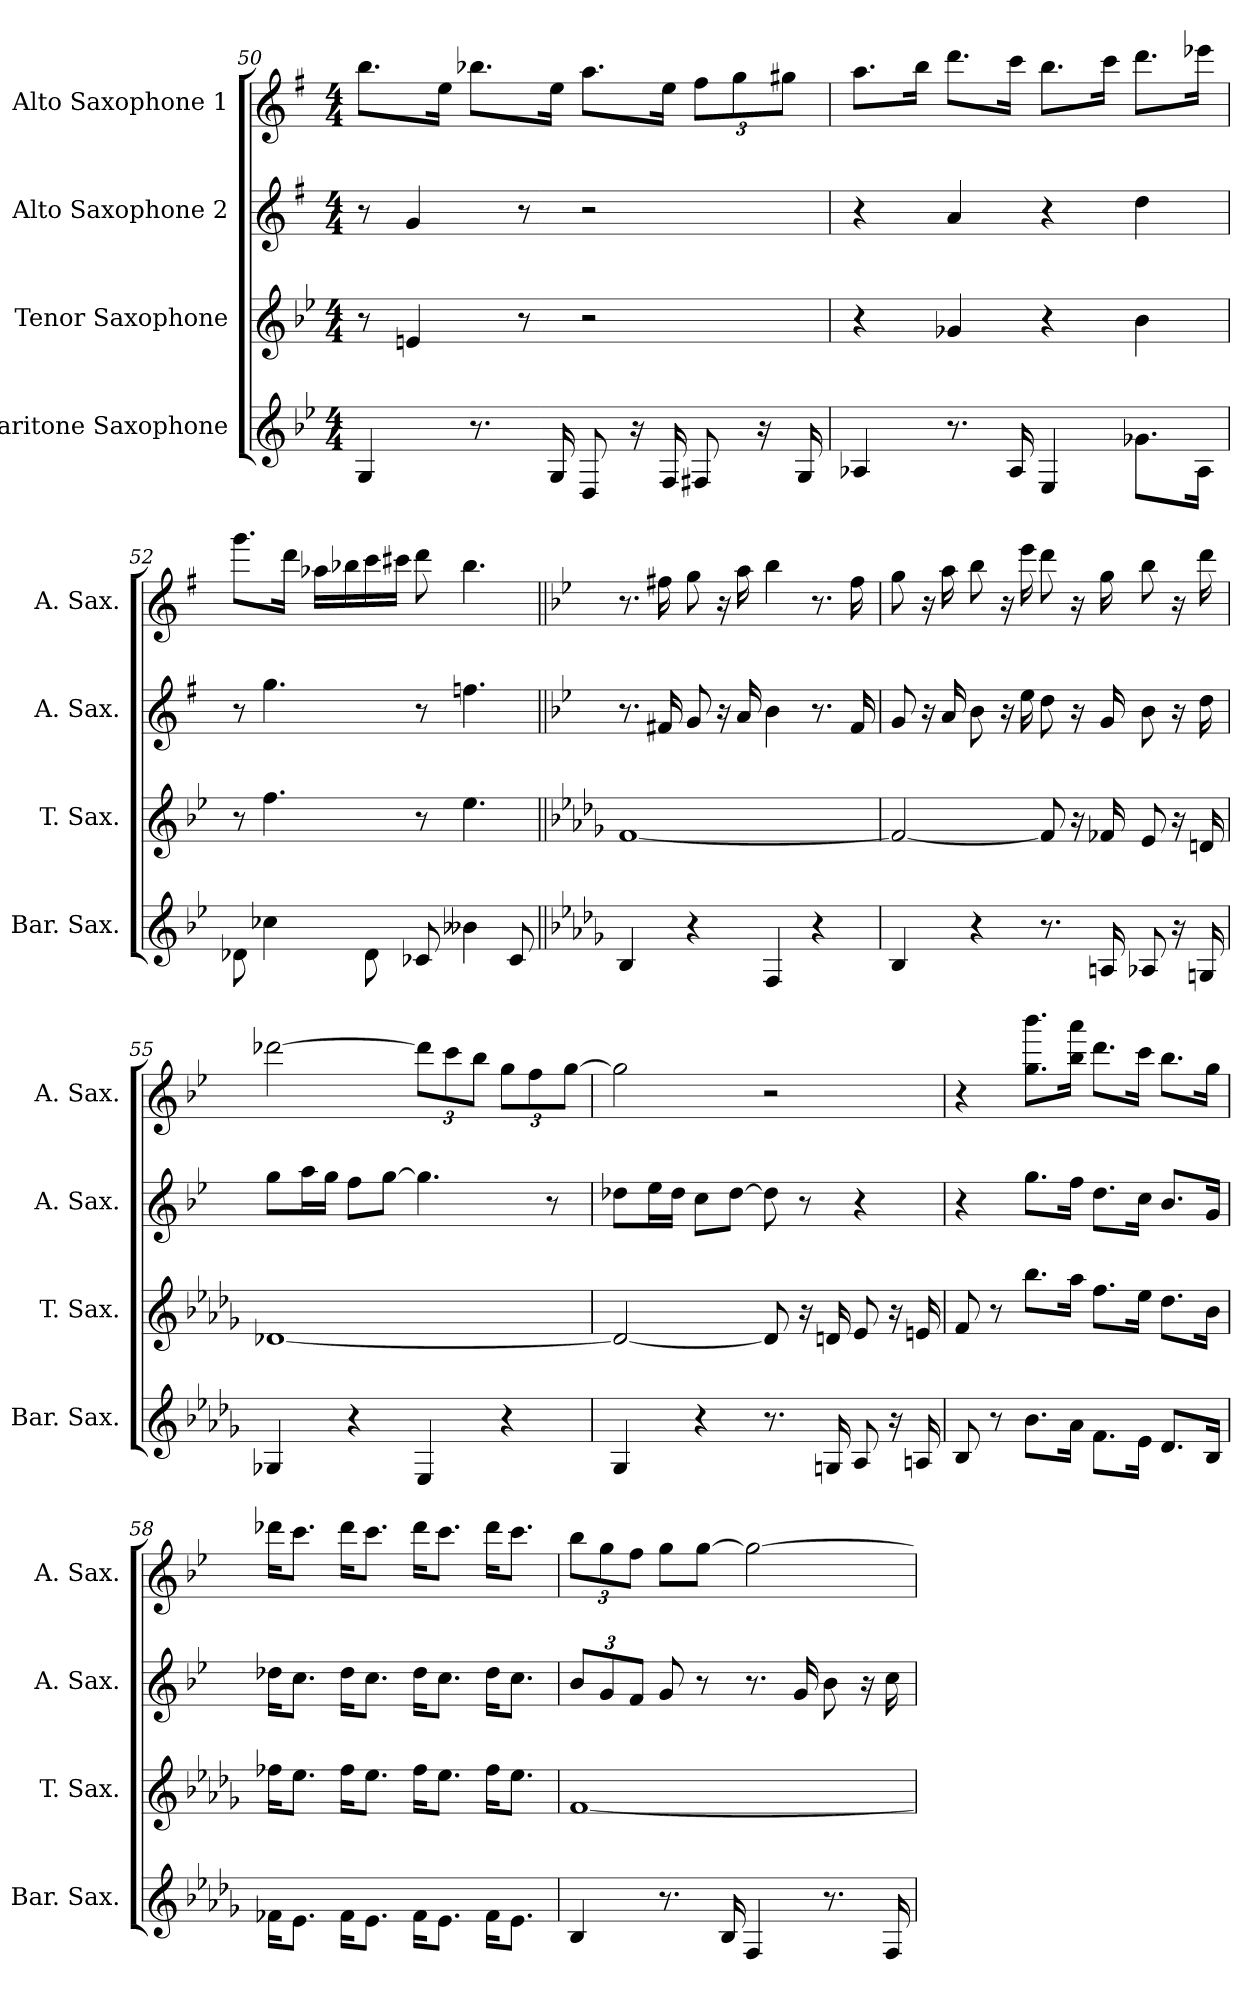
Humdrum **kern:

**kern	**kern	**kern	**kern
*part4	*part3	*part2	*part1
*staff4	*staff3	*staff2	*staff1
*I"Baritone Saxophone	*I"Tenor Saxophone	*I"Alto Saxophone 2	*I"Alto Saxophone 1
*I'Bar. Sax.	*I'T. Sax.	*I'A. Sax.	*I'A. Sax.
!!LO:LB:g=z
*clefG2	*clefG2	*clefG2	*clefG2
*ITrd12c21	*ITrd8c14	*ITrd5c9	*ITrd5c9
*k[b-e-]	*k[b-e-]	*k[b-e-]	*k[b-e-]
*M4/4	*M4/4	*M4/4	*M4/4
=50	=50	=50	=50
4GG/	8r	8r	8.dd\L
.	4En/	4B-/	.
.	.	.	16g\Jk
8.r	.	.	8.dd-X\L
.	8r	8r	.
16GG/	.	.	16g\Jk
8DD/	2r	2r	8.cc\L
16r	.	.	.
16FF/	.	.	16g\Jk
*	*	*	*Xbrackettup
8FF#X/	.	.	12a\L
.	.	.	12b-\
16r	.	.	.
.	.	.	12bn\J
16GG/	.	.	.
!!LO:PB:g=z
=51	=51	=51	=51
4AA-X/	4r	4r	8.cc\L
.	.	.	16dd\Jk
8.r	4G-X/	4c/	8.ff\L
16AA-/	.	.	16ee-\Jk
4EE-/	4r	4r	8.dd\L
.	.	.	16ee-\Jk
8.G-X\L	4B-\	4f\	8.ff\L
16AA-\Jk	.	.	16gg-X\Jk
=52	=52	=52	=52
8D-X\	8r	8r	8.bb-\L
4c-X\	4.f\	4.b-\	.
.	.	.	16ff\Jk
.	.	.	16cc-X\LL
.	.	.	16dd-X\
8D-\	.	.	16ee-\
.	.	.	16een\JJ
8C-X/	8r	8r	8ff\
4B--X\	4.e-\	4.a-X\	4.dd-\
8C-/	.	.	.
!!LO:LB:g=z
=53||	=53||	=53||	=53||
*k[b-e-a-d-g-]	*k[b-e-a-d-g-]	*k[b-e-a-d-g-]	*k[b-e-a-d-g-]
4BB-/	[1F	8.r	8.r
.	.	16An/	16an\
4r	.	8B-/	8b-\
.	.	16r	16r
.	.	16c/	16cc\
4FF/	.	4d-\	4dd-\
4r	.	8.r	8.r
.	.	16A/	16a\
=54	=54	=54	=54
4BB-/	2F/_	8B-/	8b-\
.	.	16r	16r
.	.	16c/	16cc\
4r	.	8d-\	8dd-\
.	.	16r	16r
.	.	16g-\	16gg-\
8.r	8F/]	8f\	8ff\
.	16r	16r	16r
16AAn/	16F-X/	16B-/	16b-\
8AA-X/	8E-/	8d-\	8dd-\
16r	16r	16r	16r
16GGn/	16Dn/	16f\	16ff\
!!LO:LB:g=z
=55	=55	=55	=55
4GG-X/	[1D-X	8b-\L	[2ff-X\
.	.	16cc\L	.
.	.	16b-\JJ	.
4r	.	8a-\L	.
.	.	[8b-\J	.
4EE-/	.	4.b-\]	12ff-\L]
.	.	.	12ee-\
.	.	.	12dd-\J
4r	.	.	12b-\L
.	.	.	12a-\
.	.	8r	.
.	.	.	[12b-\J
=56	=56	=56	=56
4GG-/	2D-/_	8f-X\L	2b-\]
.	.	16g-\L	.
.	.	16f-\JJ	.
4r	.	8e-\L	.
.	.	[8f-\J	.
8.r	8D-/]	8f-\]	2r
.	16r	8r	.
16GGn/	16Dn/	.	.
8AA-/	8E-/	4r	.
16r	16r	.	.
16AAn/	16En/	.	.
!!LO:PB:g=z
=57	=57	=57	=57
8BB-/	8F/	4r	4r
8r	8r	.	.
8.B-\L	8.b-\L	8.b-\L	8.b-\ 8.ddd-\L
16A-\Jk	16a-\Jk	16a-\Jk	16dd-\ 16ccc\Jk
8.F\L	8.f\L	8.f\L	8.ff\L
16E-\Jk	16e-\Jk	16e-\Jk	16ee-\Jk
8.D-/L	8.d-\L	8.d-/L	8.dd-\L
16BB-/Jk	16B-\Jk	16B-/Jk	16b-\Jk
=58	=58	=58	=58
16F-X\KL	16f-X\KL	16f-X\KL	16ff-X\KL
8.E-\J	8.e-\J	8.e-\J	8.ee-\J
16F-\KL	16f-\KL	16f-\KL	16ff-\KL
8.E-\J	8.e-\J	8.e-\J	8.ee-\J
16F-\KL	16f-\KL	16f-\KL	16ff-\KL
8.E-\J	8.e-\J	8.e-\J	8.ee-\J
16F-\KL	16f-\KL	16f-\KL	16ff-\KL
8.E-\J	8.e-\J	8.e-\J	8.ee-\J
!!LO:LB:g=z
=59	=59	=59	=59
*	*	*Xbrackettup	*
4BB-/	[1F	12d-/L	12dd-\L
.	.	12B-/	12b-\
.	.	12A-/J	12a-\J
8.r	.	8B-/	8b-\L
.	.	8r	[8b-\J
16BB-/	.	.	.
4FF/	.	8.r	2b-\_
.	.	16B-/	.
8.r	.	8d-\	.
.	.	16r	.
16FF/	.	16e-\	.
=	=	=	=
*-	*-	*-	*-
